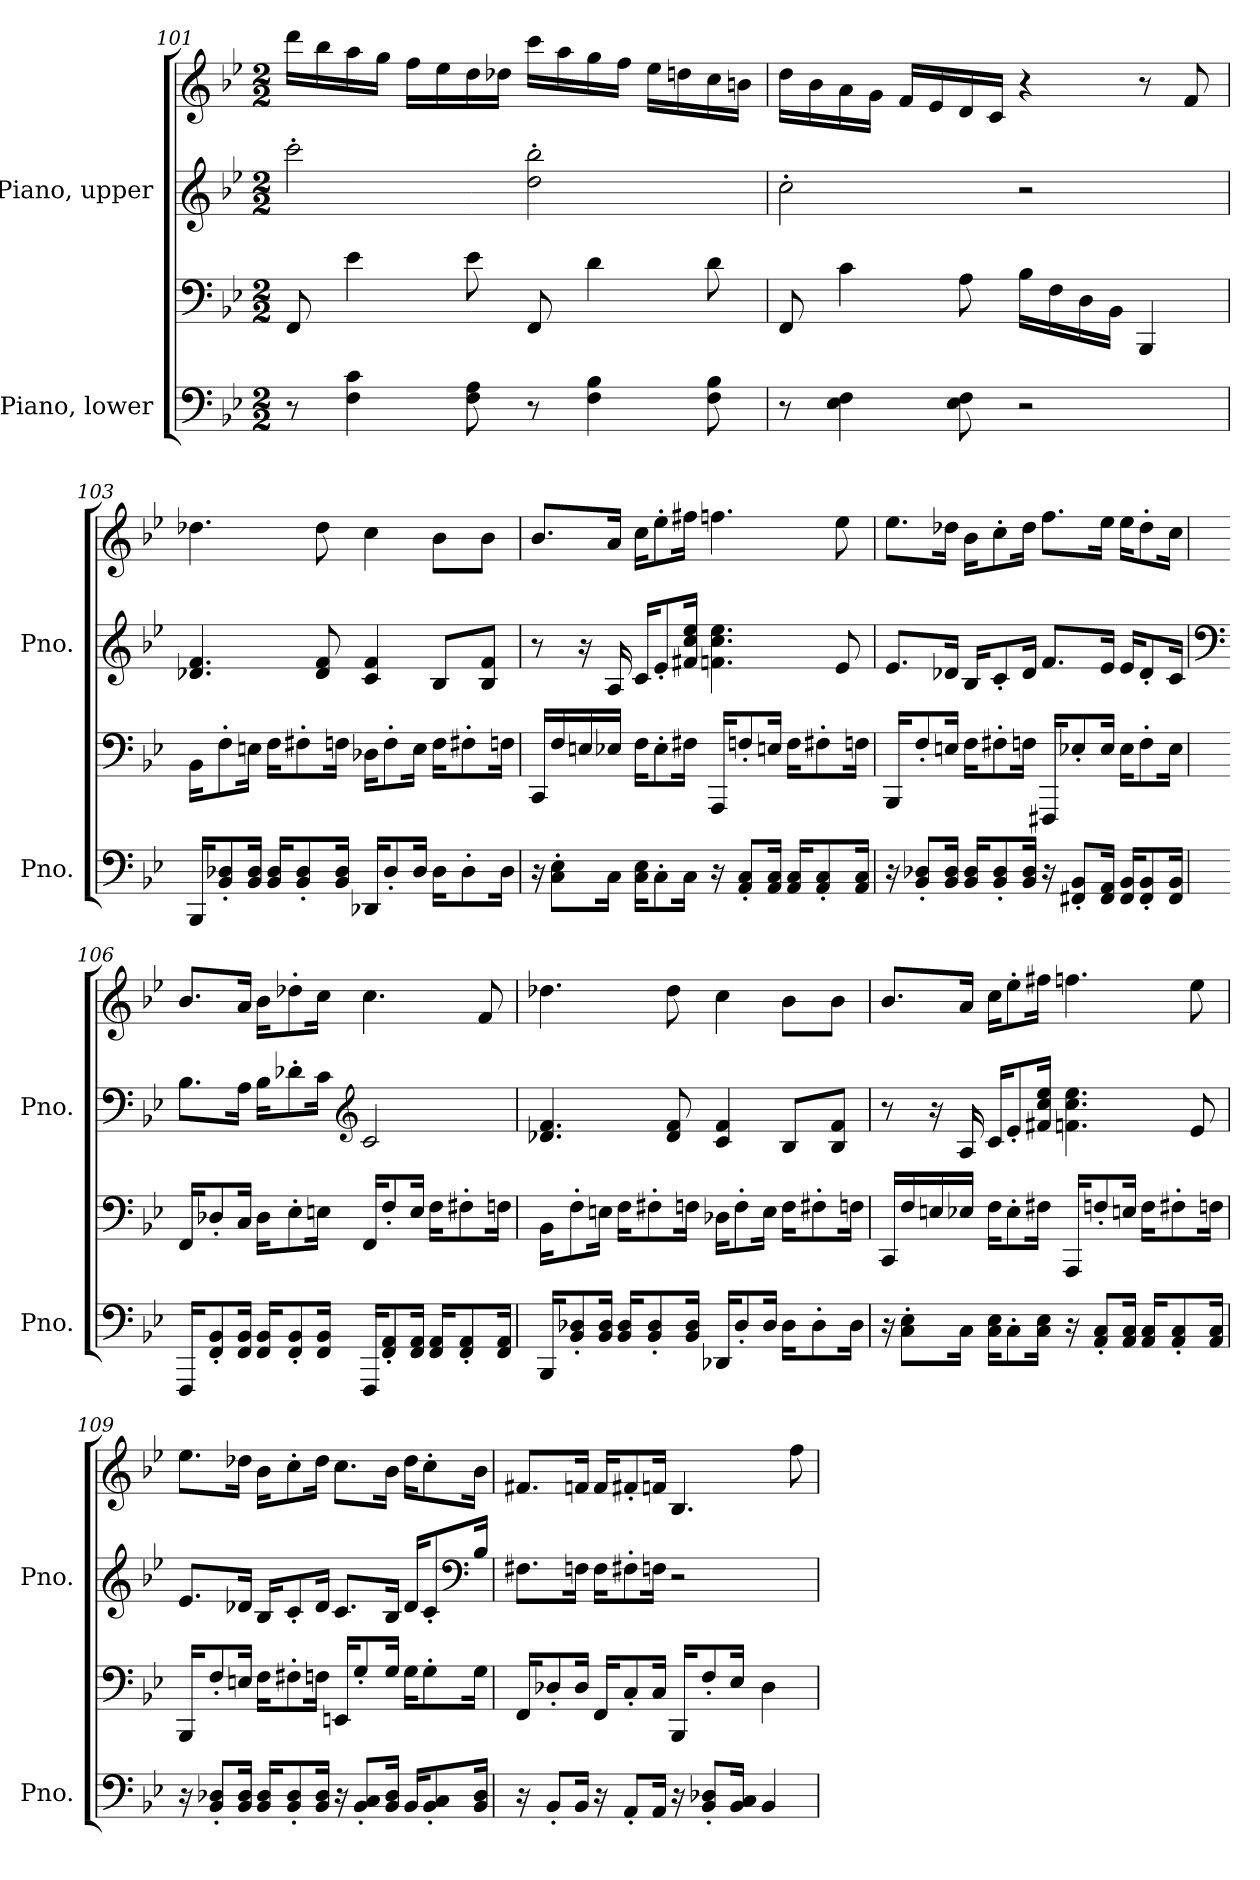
**kern	**kern	**kern	**kern
*part2	*part2	*part1	*part1
*staff4	*staff3	*staff2	*staff1
*I"Piano, lower	*	*I"Piano, upper	*
*I'Pno.	*	*I'Pno.	*
*clefF4	*clefF4	*clefG2	*clefG2
*k[b-e-]	*k[b-e-]	*k[b-e-]	*k[b-e-]
*M2/2	*M2/2	*M2/2	*M2/2
=101	=101	=101	=101
8r	8FF/	2ccc'\	16ddd\LL
.	.	.	16bb-\
4F\ 4c\	4e-\	.	16aa\
.	.	.	16gg\JJ
.	.	.	16ff\LL
.	.	.	16ee-\
8F\ 8A\	8e-\	.	16dd\
.	.	.	16dd-X\JJ
8r	8FF/	2dd\' 2bb-\'	16ccc\LL
.	.	.	16aa\
4F\ 4B-\	4d\	.	16gg\
.	.	.	16ff\JJ
.	.	.	16ee-\LL
.	.	.	16ddn\
8F\ 8B-\	8d\	.	16cc\
.	.	.	16bn\JJ
!!LO:LB:g=z
=102	=102	=102	=102
8r	8FF/	2cc'\	16dd\LL
.	.	.	16b-\
4E-\ 4F\	4c\	.	16a\
.	.	.	16g\JJ
.	.	.	16f/LL
.	.	.	16e-/
8E-\ 8F\	8A\	.	16d/
.	.	.	16c/JJ
2r	16B-\LL	2r	4r
.	16F\	.	.
.	16D\	.	.
.	16BB-\JJ	.	.
.	4BBB-/	.	8r
.	.	.	8f/
=103	=103	=103	=103
16BBB-/KL	16BB-\KL	4.d-X/ 4.f/	4.dd-X\
8BB-/' 8D-X/'	8F'\	.	.
16BB-/ 16D-/Jk	16En\Jk	.	.
16BB-/ 16D-/KL	16F\KL	.	.
8BB-/' 8D-/'	8F#X'\	.	.
.	.	8d-/ 8f/	8dd-\
16BB-/ 16D-/Jk	16Fn\Jk	.	.
16DD-X/KL	16D-X\KL	4c/ 4f/	4cc\
8D-'/	8F'\	.	.
16D-/Jk	16E\Jk	.	.
16D-\KL	16F\KL	8B-/L	8b-\L
8D-'\	8F#X'\	.	.
.	.	8B-/ 8f/J	8b-\J
16D-\Jk	16Fn\Jk	.	.
!!LO:LB:g=z
=104	=104	=104	=104
16r	16CC/LL	8r	8.b-/L
8C\' 8E-\'L	16F/	.	.
.	16En/	16r	.
16C\Jk	16E-X/JJ	16A/	16a/Jk
16C\ 16E-\KL	16F\KL	16c/KL	16cc\KL
8C'\	8E-'\	8e-'/	8ee-'\
16C\Jk	16F#X\Jk	16f#X/ 16cc/ 16ee-/Jk	16ff#X\Jk
16r	16AAA/KL	4.fn\ 4.cc\ 4.ee-\	4.ffn\
8AA/' 8C/'L	8Fn'/	.	.
16AA/ 16C/Jk	16En/Jk	.	.
16AA/ 16C/KL	16F\KL	.	.
8AA/' 8C/'	8F#X'\	.	.
.	.	8e-/	8ee-\
16AA/ 16C/Jk	16Fn\Jk	.	.
=105	=105	=105	=105
16r	16BBB-/KL	8.e-/L	8.ee-\L
8BB-/' 8D-X/'L	8F'/	.	.
16BB-/ 16D-/Jk	16En/Jk	16d-X/Jk	16dd-X\Jk
16BB-/ 16D-/KL	16F\KL	16B-/KL	16b-\KL
8BB-/' 8D-/'	8F#X'\	8c'/	8cc'\
16BB-/ 16D-/Jk	16Fn\Jk	16d-/Jk	16dd-\Jk
16r	16FFF#X/KL	8.f/L	8.ff\L
8FF#X/' 8BB-/'L	8E-X'/	.	.
16FF#/ 16AA/Jk	16E-/Jk	16e-/Jk	16ee-\Jk
16FF#/ 16BB-/KL	16E-\KL	16e-/KL	16ee-\KL
8FF#/' 8BB-/'	8F'\	8d-'/	8dd-'\
16FF#/ 16BB-/Jk	16E-\Jk	16c/Jk	16cc\Jk
!!LO:PB:g=z
=106	=106	=106	=106
*	*	*clefF4	*
16FFF/KL	16FF/KL	8.B-\L	8.b-/L
8FF/' 8BB-/'	8D-X'/	.	.
16FF/ 16BB-/Jk	16C/Jk	16A\Jk	16a/Jk
16FF/ 16BB-/KL	16D-\KL	16B-\KL	16b-\KL
8FF/' 8BB-/'	8E-'\	8d-X'\	8dd-X'\
16FF/ 16BB-/Jk	16En\Jk	16c\Jk	16cc\Jk
*	*	*clefG2	*
16FFF/KL	16FF/KL	2c/	4.cc\
8FF/' 8AA/'	8F'/	.	.
16FF/ 16AA/Jk	16E/Jk	.	.
16FF/ 16AA/KL	16F\KL	.	.
8FF/' 8AA/'	8F#X'\	.	.
.	.	.	8f/
16FF/ 16AA/Jk	16Fn\Jk	.	.
=107	=107	=107	=107
16BBB-/KL	16BB-\KL	4.d-X/ 4.f/	4.dd-X\
8BB-/' 8D-X/'	8F'\	.	.
16BB-/ 16D-/Jk	16En\Jk	.	.
16BB-/ 16D-/KL	16F\KL	.	.
8BB-/' 8D-/'	8F#X'\	.	.
.	.	8d-/ 8f/	8dd-\
16BB-/ 16D-/Jk	16Fn\Jk	.	.
16DD-X/KL	16D-X\KL	4c/ 4f/	4cc\
8D-'/	8F'\	.	.
16D-/Jk	16E\Jk	.	.
16D-\KL	16F\KL	8B-/L	8b-\L
8D-'\	8F#X'\	.	.
.	.	8B-/ 8f/J	8b-\J
16D-\Jk	16Fn\Jk	.	.
!!LO:LB:g=z
=108	=108	=108	=108
16r	16CC/LL	8r	8.b-/L
8C\' 8E-\'L	16F/	.	.
.	16En/	16r	.
16C\Jk	16E-X/JJ	16A/	16a/Jk
16C\ 16E-\KL	16F\KL	16c/KL	16cc\KL
8C'\	8E-'\	8e-'/	8ee-'\
16C\ 16E-\Jk	16F#X\Jk	16f#X/ 16cc/ 16ee-/Jk	16ff#X\Jk
16r	16AAA/KL	4.fn\ 4.cc\ 4.ee-\	4.ffn\
8AA/' 8C/'L	8Fn'/	.	.
16AA/ 16C/Jk	16En/Jk	.	.
16AA/ 16C/KL	16F\KL	.	.
8AA/' 8C/'	8F#X'\	.	.
.	.	8e-/	8ee-\
16AA/ 16C/Jk	16Fn\Jk	.	.
=109	=109	=109	=109
16r	16BBB-/KL	8.e-/L	8.ee-\L
8BB-/' 8D-X/'L	8F'/	.	.
16BB-/ 16D-/Jk	16En/Jk	16d-X/Jk	16dd-X\Jk
16BB-/ 16D-/KL	16F\KL	16B-/KL	16b-\KL
8BB-/' 8D-/'	8F#X'\	8c'/	8cc'\
16BB-/ 16D-/Jk	16Fn\Jk	16d-/Jk	16dd-\Jk
16r	16EEn/KL	8.c/L	8.cc\L
8BB-/' 8C/'L	8G'/	.	.
16BB-/ 16D-/Jk	16G/Jk	16B-/Jk	16b-\Jk
16BB-/KL	16G\KL	16d-/KL	16dd-\KL
8BB-/' 8C/'	8G'\	8c'/	8cc'\
*	*	*clefF4	*
16BB-/ 16D-/Jk	16G\Jk	16B-/Jk	16b-\Jk
!!LO:LB:g=z
=110	=110	=110	=110
16r	16FF/KL	8.F#X\L	8.f#X/L
8BB-'/L	8D-X'/	.	.
16BB-/Jk	16D-/Jk	16Fn\Jk	16fn/Jk
16r	16FF/KL	16F\KL	16f/KL
8AA'/L	8C'/	8F#X'\	8f#X'/
16AA/Jk	16C/Jk	16Fn\Jk	16fn/Jk
16r	16BBB-/KL	2r	4.B-/
8BB-/' 8D-X/'L	8F'/	.	.
16BB-/ 16C/Jk	16E-/Jk	.	.
4BB-/	4D-\	.	.
.	.	.	8ff\
=	=	=	=
*-	*-	*-	*-
